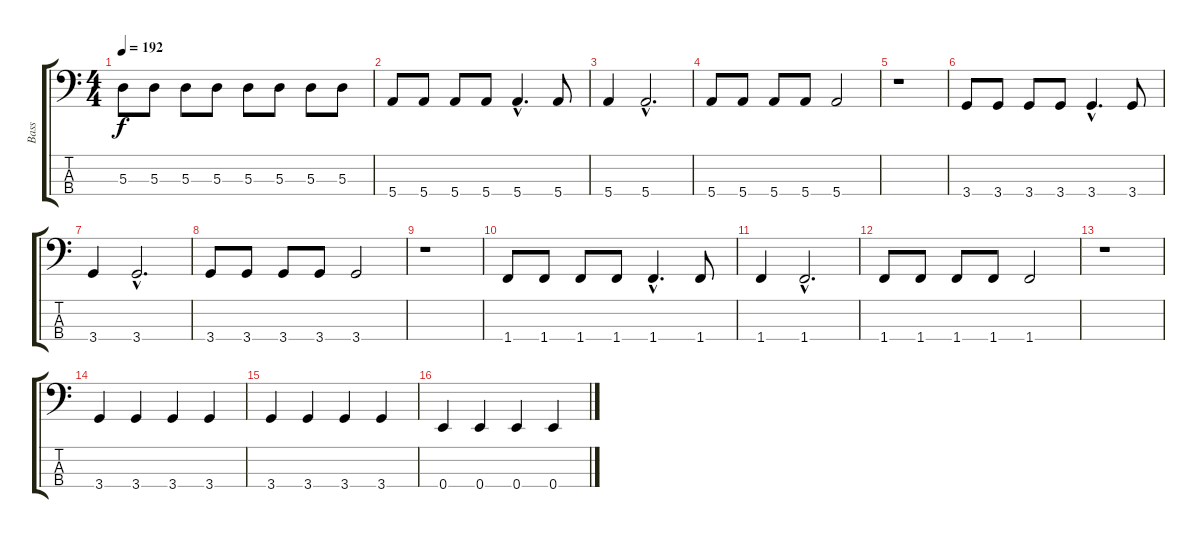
\track ("Bass" "Bass") {instrument electricbasspick}
\staff {score tabs}
\tuning (G2 D2 A1 E1) {hide}
\ts (4 4)
\tempo 192
\clef f4
\ks c
5.3.8{dy f} 5.3.8 5.3.8 5.3.8 5.3.8 5.3.8 5.3.8 5.3.8 |
5.4.8 5.4.8 5.4.8 5.4.8 5.4{hac}.4{d} 5.4.8 |
5.4.4 5.4{hac}.2{d} |
5.4.8 5.4.8 5.4.8 5.4.8 5.4.2 |
r.1 |
3.4.8 3.4.8 3.4.8 3.4.8 3.4{hac}.4{d} 3.4.8 |
3.4.4 3.4{hac}.2{d} |
3.4.8 3.4.8 3.4.8 3.4.8 3.4.2 |
r.1 |
1.4.8 1.4.8 1.4.8 1.4.8 1.4{hac}.4{d} 1.4.8 |
1.4.4 1.4{hac}.2{d} |
1.4.8 1.4.8 1.4.8 1.4.8 1.4.2 |
r.1 |
3.4.4 3.4.4 3.4.4 3.4.4 |
3.4.4 3.4.4 3.4.4 3.4.4 |
0.4.4 0.4.4 0.4.4 0.4.4
